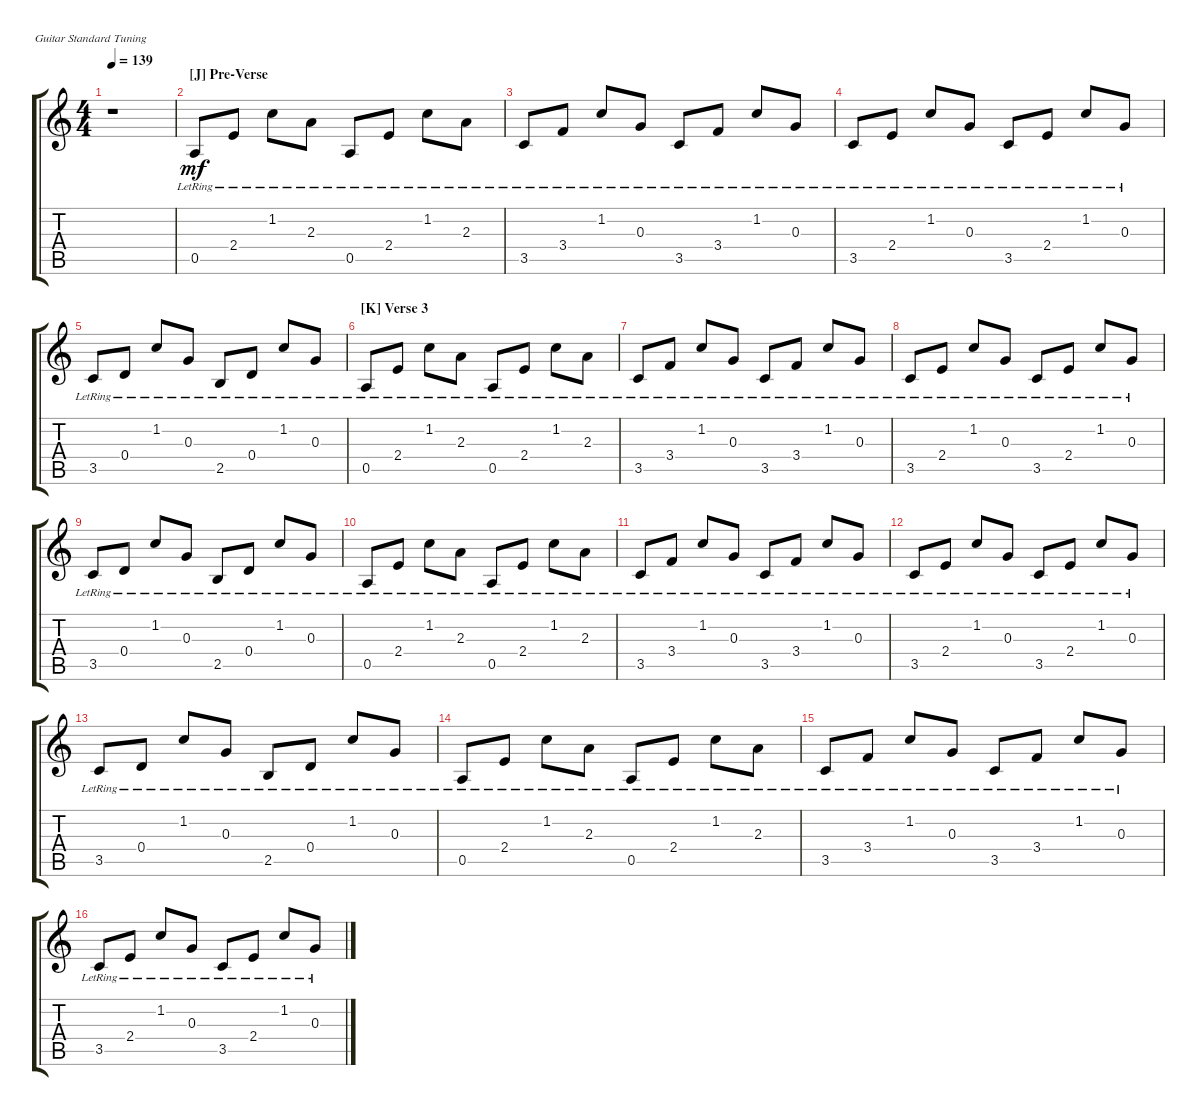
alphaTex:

\defaultSystemsLayout 4
\bracketExtendMode groupsimilarinstruments
\singleTrackTrackNamePolicy hidden
\multiTrackTrackNamePolicy hidden
\firstSystemTrackNameOrientation horizontal
\otherSystemsTrackNameOrientation horizontal
\track ("Bruce Dickinson" "S-Gt") {instrument acousticguitarsteel}
\staff {score tabs}
\tuning (E4 B3 G3 D3 A2 E2)
\ts (4 4)
\tempo 139
\clef g2
\scale
1.03909
\ks c
r.1{dy mf} |
\section ("J" "Pre-Verse")
\scale
0.960908 0.5{lr}.8 2.4{lr}.8 1.2{lr}.8 2.3{lr}.8 0.5{lr}.8 2.4{lr}.8 1.2{lr}.8 2.3{lr}.8 |
\scale
1.03909 3.5{lr}.8 3.4{lr}.8 1.2{lr}.8 0.3{lr}.8 3.5{lr}.8 3.4{lr}.8 1.2{lr}.8 0.3{lr}.8 |
\scale
0.960908 3.5{lr}.8 2.4{lr}.8 1.2{lr}.8 0.3{lr}.8 3.5{lr}.8 2.4{lr}.8 1.2{lr}.8 0.3{lr}.8 |
\scale
1.03909 3.5{lr}.8 0.4{lr}.8 1.2{lr}.8 0.3{lr}.8 2.5{lr}.8 0.4{lr}.8 1.2{lr}.8 0.3{lr}.8 |
\section ("K" "Verse 3")
\scale
0.960908 0.5{lr}.8 2.4{lr}.8 1.2{lr}.8 2.3{lr}.8 0.5{lr}.8 2.4{lr}.8 1.2{lr}.8 2.3{lr}.8 |
\scale
1.03909 3.5{lr}.8 3.4{lr}.8 1.2{lr}.8 0.3{lr}.8 3.5{lr}.8 3.4{lr}.8 1.2{lr}.8 0.3{lr}.8 |
\scale
0.960908 3.5{lr}.8 2.4{lr}.8 1.2{lr}.8 0.3{lr}.8 3.5{lr}.8 2.4{lr}.8 1.2{lr}.8 0.3{lr}.8 |
\scale
1.03909 3.5{lr}.8 0.4{lr}.8 1.2{lr}.8 0.3{lr}.8 2.5{lr}.8 0.4{lr}.8 1.2{lr}.8 0.3{lr}.8 |
\scale
0.960908 0.5{lr}.8 2.4{lr}.8 1.2{lr}.8 2.3{lr}.8 0.5{lr}.8 2.4{lr}.8 1.2{lr}.8 2.3{lr}.8 |
\scale
1.03909 3.5{lr}.8 3.4{lr}.8 1.2{lr}.8 0.3{lr}.8 3.5{lr}.8 3.4{lr}.8 1.2{lr}.8 0.3{lr}.8 |
\scale
0.960908 3.5{lr}.8 2.4{lr}.8 1.2{lr}.8 0.3{lr}.8 3.5{lr}.8 2.4{lr}.8 1.2{lr}.8 0.3{lr}.8 |
\scale
1.03909 3.5{lr}.8 0.4{lr}.8 1.2{lr}.8 0.3{lr}.8 2.5{lr}.8 0.4{lr}.8 1.2{lr}.8 0.3{lr}.8 |
\scale
0.960908 0.5{lr}.8 2.4{lr}.8 1.2{lr}.8 2.3{lr}.8 0.5{lr}.8 2.4{lr}.8 1.2{lr}.8 2.3{lr}.8 |
\scale
1.03909 3.5{lr}.8 3.4{lr}.8 1.2{lr}.8 0.3{lr}.8 3.5{lr}.8 3.4{lr}.8 1.2{lr}.8 0.3{lr}.8 |
\scale
0.960908 3.5{lr}.8 2.4{lr}.8 1.2{lr}.8 0.3{lr}.8 3.5{lr}.8 2.4{lr}.8 1.2{lr}.8 0.3{lr}.8
